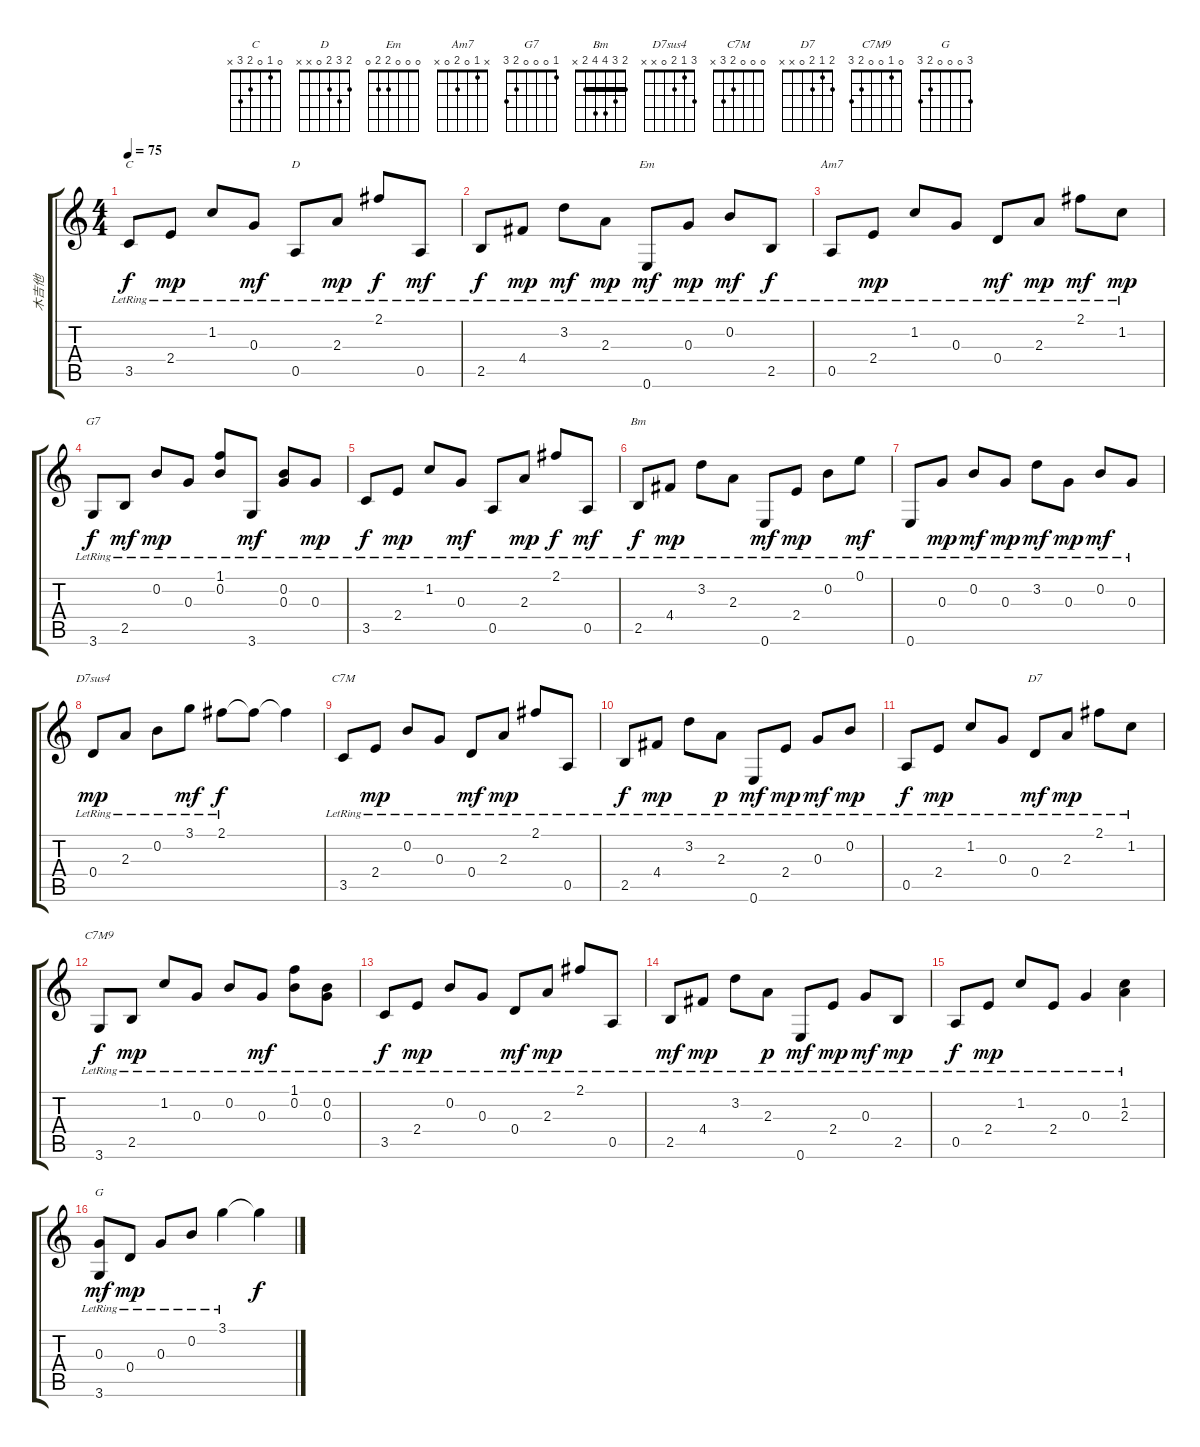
\track ("木吉他" "木吉他") {instrument acousticguitarsteel}
\staff {score tabs}
\tuning (E4 B3 G3 D3 A2 E2) {hide}
\chord ("C" 0 1 0 2 3 x)
\chord ("D" 2 3 2 0 x x)
\chord ("Em" 0 0 0 2 2 0)
\chord ("Am7" x 1 0 2 0 x)
\chord ("G7" 1 0 0 0 2 3)
\chord ("Bm" 2 3 4 4 2 x) {barre 2}
\chord ("D7sus4" 3 1 2 0 x x)
\chord ("C7M" 0 0 0 2 3 x)
\chord ("D7" 2 1 2 0 x x)
\chord ("C7M9" 0 1 0 0 2 3)
\chord ("G" 3 0 0 0 2 3)
\ts (4 4)
\tempo 75
\clef g2
\ks c
3.5{lr}.8{ch "C" dy f} 2.4{lr}.8{dy mp} 1.2{lr}.8 0.3{lr}.8{dy mf} 0.5{lr}.8{ch "D"} 2.3{lr}.8{dy mp} 2.1{lr}.8{dy f} 0.5{lr}.8{dy mf} |
2.5{lr}.8{dy f} 4.4{lr}.8{dy mp} 3.2{lr}.8{dy mf} 2.3{lr}.8{dy mp} 0.6{lr}.8{ch "Em" dy mf} 0.3{lr}.8{dy mp} 0.2{lr}.8{dy mf} 2.5{lr}.8{dy f} |
0.5{lr}.8{ch "Am7"} 2.4{lr}.8{dy mp} 1.2{lr}.8 0.3{lr}.8 0.4{lr}.8{dy mf} 2.3{lr}.8{dy mp} 2.1{lr}.8{dy mf} 1.2{lr}.8{dy mp} |
3.6{lr}.8{ch "G7" dy f} 2.5{lr}.8{dy mf} 0.2{lr}.8{dy mp} 0.3{lr}.8 (1.1{lr} 0.2{lr}).8 3.6{lr}.8{dy mf} (0.2{lr} 0.3{lr}).8 0.3{lr}.8{dy mp} |
3.5{lr}.8{dy f} 2.4{lr}.8{dy mp} 1.2{lr}.8 0.3{lr}.8{dy mf} 0.5{lr}.8 2.3{lr}.8{dy mp} 2.1{lr}.8{dy f} 0.5{lr}.8{dy mf} |
2.5{lr}.8{ch "Bm" dy f} 4.4{lr}.8{dy mp} 3.2{lr}.8 2.3{lr}.8 0.6{lr}.8{dy mf} 2.4{lr}.8{dy mp} 0.2{lr}.8 0.1{lr}.8{dy mf} |
0.6{lr}.8 0.3{lr}.8{dy mp} 0.2{lr}.8{dy mf} 0.3{lr}.8{dy mp} 3.2{lr}.8{dy mf} 0.3{lr}.8{dy mp} 0.2{lr}.8{dy mf} 0.3{lr}.8 |
0.4{lr}.8{ch "D7sus4" dy mp} 2.3{lr}.8 0.2{lr}.8 3.1{lr}.8{dy mf} 2.1{lr}.8{dy f} 2.1{t}.8 2.1{t}.4 |
3.5{lr}.8{ch "C7M"} 2.4{lr}.8{dy mp} 0.2{lr}.8 0.3{lr}.8 0.4{lr}.8{dy mf} 2.3{lr}.8{dy mp} 2.1{lr}.8 0.5{lr}.8 |
2.5{lr}.8{dy f} 4.4{lr}.8{dy mp} 3.2{lr}.8 2.3{lr}.8{dy p} 0.6{lr}.8{dy mf} 2.4{lr}.8{dy mp} 0.3{lr}.8{dy mf} 0.2{lr}.8{dy mp} |
0.5{lr}.8{dy f} 2.4{lr}.8{dy mp} 1.2{lr}.8 0.3{lr}.8 0.4{lr}.8{ch "D7" dy mf} 2.3{lr}.8{dy mp} 2.1{lr}.8 1.2{lr}.8 |
3.6{lr}.8{ch "C7M9" dy f} 2.5{lr}.8{dy mp} 1.2{lr}.8 0.3{lr}.8 0.2{lr}.8 0.3{lr}.8{dy mf} (1.1{lr} 0.2{lr}).8 (0.2{lr} 0.3{lr}).8 |
3.5{lr}.8{dy f} 2.4{lr}.8{dy mp} 0.2{lr}.8 0.3{lr}.8 0.4{lr}.8{dy mf} 2.3{lr}.8{dy mp} 2.1{lr}.8 0.5{lr}.8 |
2.5{lr}.8{dy mf} 4.4{lr}.8{dy mp} 3.2{lr}.8 2.3{lr}.8{dy p} 0.6{lr}.8{dy mf} 2.4{lr}.8{dy mp} 0.3{lr}.8{dy mf} 2.5{lr}.8{dy mp} |
0.5{lr}.8{dy f} 2.4{lr}.8{dy mp} 1.2{lr}.8 2.4{lr}.8 0.3{lr}.4 (1.2{lr} 2.3{lr}).4 |
(0.3{lr} 3.6{lr}).8{ch "G" dy mf} 0.4{lr}.8{dy mp} 0.3{lr}.8 0.2{lr}.8 3.1{lr}.4 3.1{t}.4{dy f}
